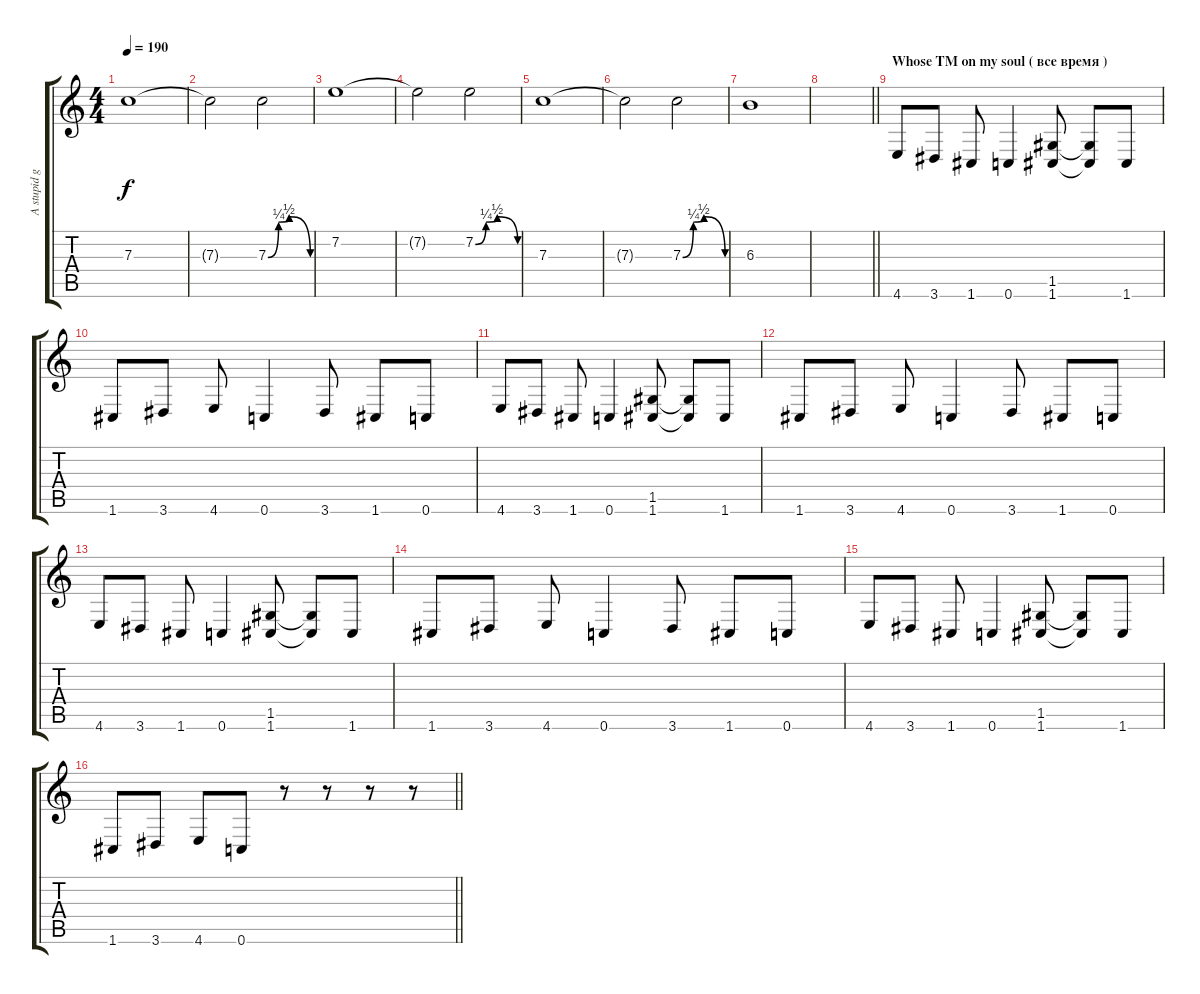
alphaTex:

\track ("A stupid guy" "A stupid g") {instrument distortionguitar}
\staff {score tabs}
\tuning (D4 A3 F3 C3 G2 C2) {hide}
\ts (4 4)
\tempo 190
\clef g2
\ks c
7.3.1{dy f} |
7.3{t}.2 7.3{be (custom 0 0 15 1 30 2 60 0)}.2 |
7.2.1 |
7.2{t}.2 7.2{be (custom 0 0 15 1 31 2 60 0)}.2 |
7.3.1 |
7.3{t}.2 7.3{be (custom 0 0 15 1 30 2 60 0)}.2 |
6.3.1 |
\barLineRight lightlight
|
\section ("" "Whose TM on my soul ( все время )")
4.6.8 3.6.8 1.6.8 0.6.4 (1.5 1.6).8 (1.5{t} 1.6{t}).8 1.6.8 |
1.6.8 3.6.8 4.6.8 0.6.4 3.6.8 1.6.8 0.6.8 |
4.6.8 3.6.8 1.6.8 0.6.4 (1.5 1.6).8 (1.5{t} 1.6{t}).8 1.6.8 |
1.6.8 3.6.8 4.6.8 0.6.4 3.6.8 1.6.8 0.6.8 |
4.6.8 3.6.8 1.6.8 0.6.4 (1.5 1.6).8 (1.5{t} 1.6{t}).8 1.6.8 |
1.6.8 3.6.8 4.6.8 0.6.4 3.6.8 1.6.8 0.6.8 |
4.6.8 3.6.8 1.6.8 0.6.4 (1.5 1.6).8 (1.5{t} 1.6{t}).8 1.6.8 |
\barLineRight lightlight
1.6.8 3.6.8 4.6.8 0.6.8 r.8 r.8 r.8 r.8
